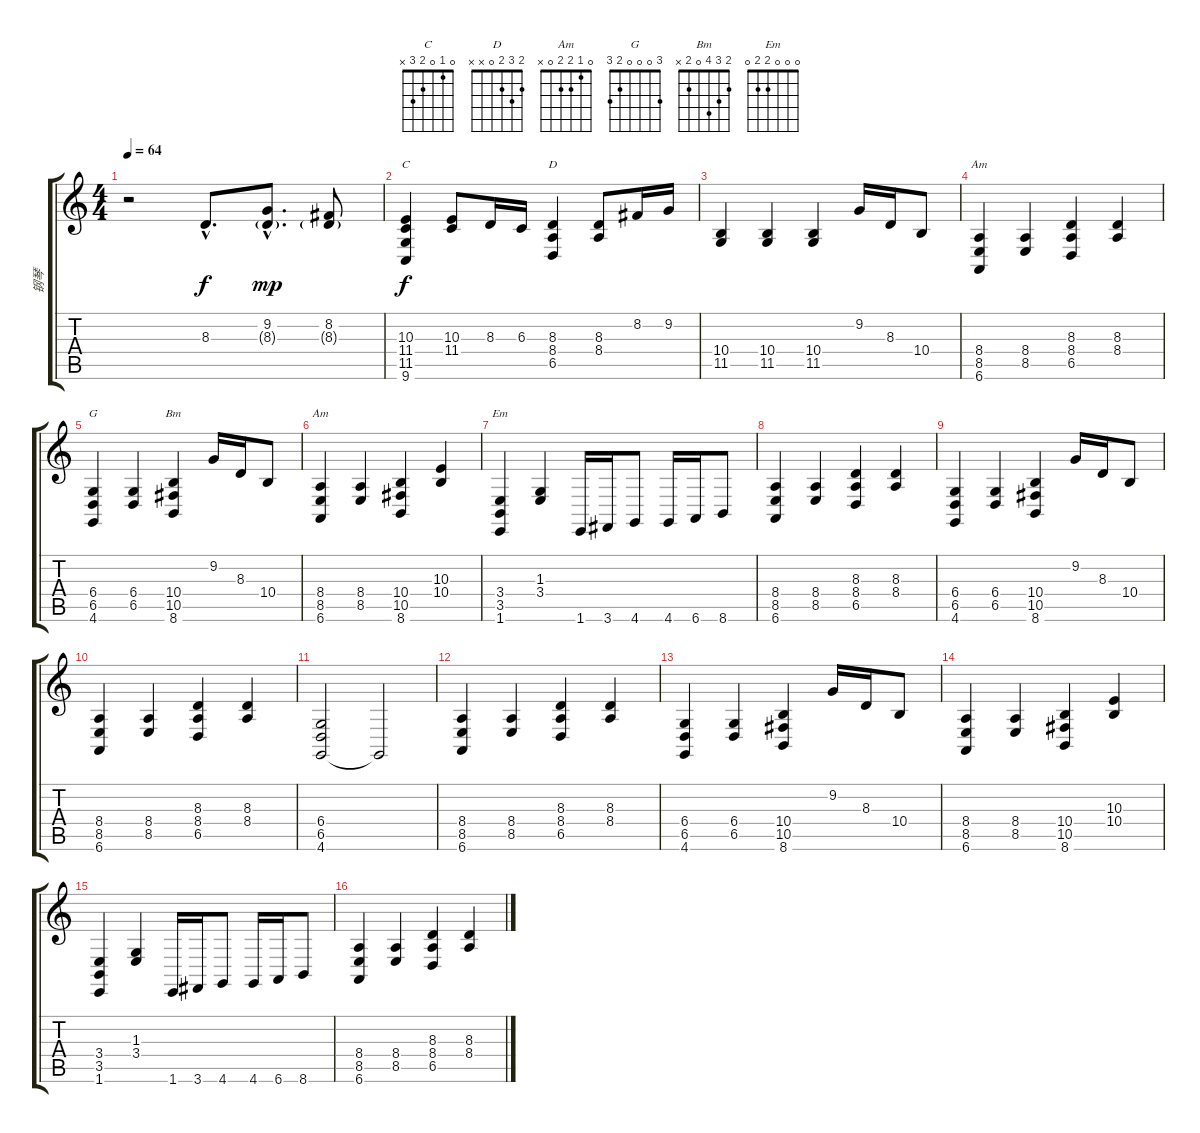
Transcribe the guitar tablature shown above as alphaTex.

\track ("钢琴" "钢琴") {instrument brightacousticpiano}
\staff {score tabs}
\tuning (Eb4 Bb3 Gb3 Db3 Ab2 Eb2) {hide}
\chord ("C" 0 1 0 2 3 x)
\chord ("D" 2 3 2 0 x x)
\chord ("Am" x 5 5 7 7 5) {firstfret 5}
\chord ("G" 3 0 0 0 2 3)
\chord ("Bm" 2 3 4 0 2 x)
\chord ("Am" 0 1 2 2 0 x)
\chord ("Em" 0 0 0 2 2 0)
\ts (4 4)
\tempo 64
\clef g2
\ks c
r.2{dy f instrument brightacousticpiano} 8.3{hac}.8{d volume 16} (9.2{hac} 8.3{g hac}).8{d dy mp volume 16} (8.2 8.3{g}).8{volume 16} |
(10.3 11.4 11.5 9.6).4{ch "C" dy f} (10.3 11.4).8 8.3.16 6.3.16 (8.3 8.4 6.5).4{ch "D"} (8.3 8.4).8 8.2.16 9.2.16 |
(10.4 11.5).4 (10.4 11.5).4 (10.4 11.5).4 9.2.16{volume 14} 8.3.16{volume 14} 10.4.8{volume 13} |
(8.4 8.5 6.6).4{ch "Am"} (8.4 8.5).4 (8.3 8.4 6.5).4 (8.3 8.4).4 |
(6.4 6.5 4.6).4{ch "G"} (6.4 6.5).4 (10.4 10.5 8.6).4{ch "Bm"} 9.2.16 8.3.16 10.4.8 |
(8.4 8.5 6.6).4{ch "Am"} (8.4 8.5).4 (10.4 10.5 8.6).4 (10.3 10.4).4 |
(3.4 3.5 1.6).4{ch "Em" volume 16} (1.3 3.4).4 1.6.16{volume 14} 3.6.16{volume 16} 4.6.8{volume 16} 4.6.16{volume 15} 6.6.16{volume 15} 8.6.8{volume 16} |
(8.4 8.5 6.6).4 (8.4 8.5).4 (8.3 8.4 6.5).4 (8.3 8.4).4 |
(6.4 6.5 4.6).4 (6.4 6.5).4 (10.4 10.5 8.6).4 9.2.16 8.3.16 10.4.8 |
(8.4 8.5 6.6).4 (8.4 8.5).4 (8.3 8.4 6.5).4 (8.3 8.4).4 |
(6.4 6.5 4.6).2 4.6{t}.2 |
(8.4 8.5 6.6).4 (8.4 8.5).4 (8.3 8.4 6.5).4 (8.3 8.4).4 |
(6.4 6.5 4.6).4 (6.4 6.5).4 (10.4 10.5 8.6).4 9.2.16 8.3.16 10.4.8 |
(8.4 8.5 6.6).4 (8.4 8.5).4 (10.4 10.5 8.6).4 (10.3 10.4).4 |
(3.4 3.5 1.6).4{volume 16} (1.3 3.4).4 1.6.16{volume 14} 3.6.16{volume 16} 4.6.8{volume 16} 4.6.16{volume 15} 6.6.16{volume 15} 8.6.8{volume 16} |
(8.4 8.5 6.6).4 (8.4 8.5).4 (8.3 8.4 6.5).4 (8.3 8.4).4
